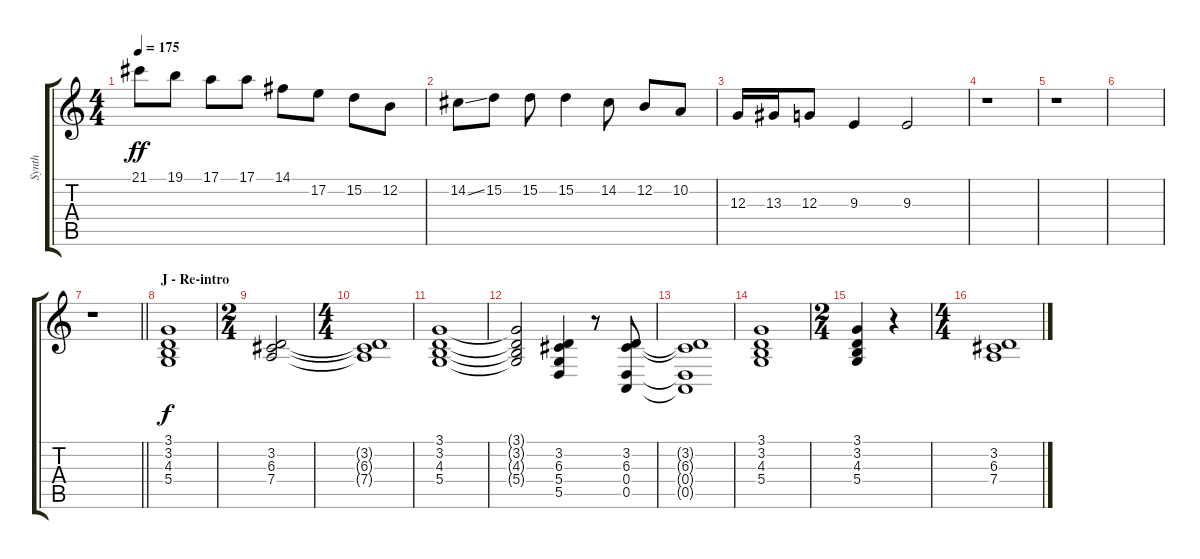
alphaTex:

\track ("Synth" "Synth") {instrument lead2sawtooth}
\staff {score tabs}
\tuning (E4 B3 G3 D3 A2 E2) {hide}
\ts (4 4)
\tempo 175
\clef g2
\ks c
21.1.8{dy ff} 19.1.8 17.1.8 17.1.8 14.1.8 17.2.8 15.2.8 12.2.8 |
14.2{ss}.8 15.2.8 15.2.8 15.2.4 14.2.8 12.2.8 10.2.8 |
12.3.16 13.3.16 12.3.8 9.3.4 9.3.2 |
r.1 |
r.1 |
|
\barLineRight lightlight
r.1 |
\section ("" "J - Re-intro")
(3.1 3.2 4.3 5.4).1{dy f volume 10 balance 11} |
\ts (2 4)
(3.2 6.3 7.4).2 |
\ts (4 4)
(3.2{t} 6.3{t} 7.4{t}).1 |
(3.1 3.2 4.3 5.4).1 |
(3.1{t} 3.2{t} 4.3{t} 5.4{t}).2 (3.2 6.3 5.4 5.5).4 r.8 (3.2 6.3 0.4 0.5).8 |
(3.2{t} 6.3{t} 0.4{t} 0.5{t}).1 |
(3.1 3.2 4.3 5.4).1 |
\ts (2 4)
(3.1 3.2 4.3 5.4).4 r.4 |
\ts (4 4)
(3.2 6.3 7.4).1
